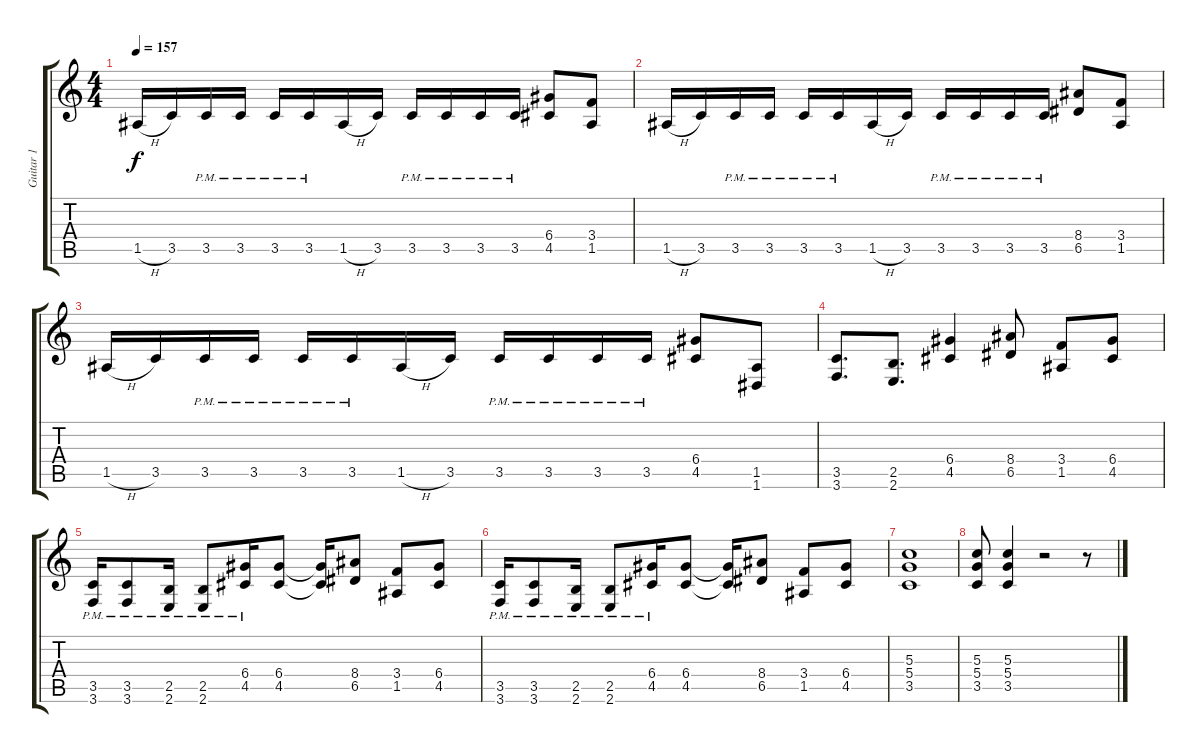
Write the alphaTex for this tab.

\track ("Guitar 1" "Guitar 1") {instrument distortionguitar}
\staff {score tabs}
\tuning (E4 B3 G3 D3 A2 D2) {hide}
\ts (4 4)
\tempo 157
\clef g2
\ks c
1.5{h}.16{dy f} 3.5.16 3.5{pm}.16 3.5{pm}.16 3.5{pm}.16 3.5{pm}.16 1.5{h}.16 3.5.16 3.5{pm}.16 3.5{pm}.16 3.5{pm}.16 3.5{pm}.16 (6.4 4.5).8 (3.4 1.5).8 |
1.5{h}.16 3.5.16 3.5{pm}.16 3.5{pm}.16 3.5{pm}.16 3.5{pm}.16 1.5{h}.16 3.5.16 3.5{pm}.16 3.5{pm}.16 3.5{pm}.16 3.5{pm}.16 (8.4 6.5).8 (3.4 1.5).8 |
1.5{h}.16 3.5.16 3.5{pm}.16 3.5{pm}.16 3.5{pm}.16 3.5{pm}.16 1.5{h}.16 3.5.16 3.5{pm}.16 3.5{pm}.16 3.5{pm}.16 3.5{pm}.16 (6.4 4.5).8 (1.5 1.6).8 |
(3.5 3.6).8{d} (2.5 2.6).8{d} (6.4 4.5).4 (8.4 6.5).8 (3.4 1.5).8 (6.4 4.5).8 |
(3.5{pm} 3.6{pm}).16 (3.5{pm} 3.6{pm}).8 (2.5{pm} 2.6{pm}).16 (2.5{pm} 2.6{pm}).8 (6.4{pm} 4.5{pm}).16 (6.4 4.5).8 (6.4{t} 4.5{t}).16 (8.4 6.5).8 (3.4 1.5).8 (6.4 4.5).8 |
(3.5{pm} 3.6{pm}).16 (3.5{pm} 3.6{pm}).8 (2.5{pm} 2.6{pm}).16 (2.5{pm} 2.6{pm}).8 (6.4{pm} 4.5{pm}).16 (6.4 4.5).8 (6.4{t} 4.5{t}).16 (8.4 6.5).8 (3.4 1.5).8 (6.4 4.5).8 |
(5.3 5.4 3.5).1 |
(5.3 5.4 3.5).8 (5.3 5.4 3.5).4 r.2 r.8
